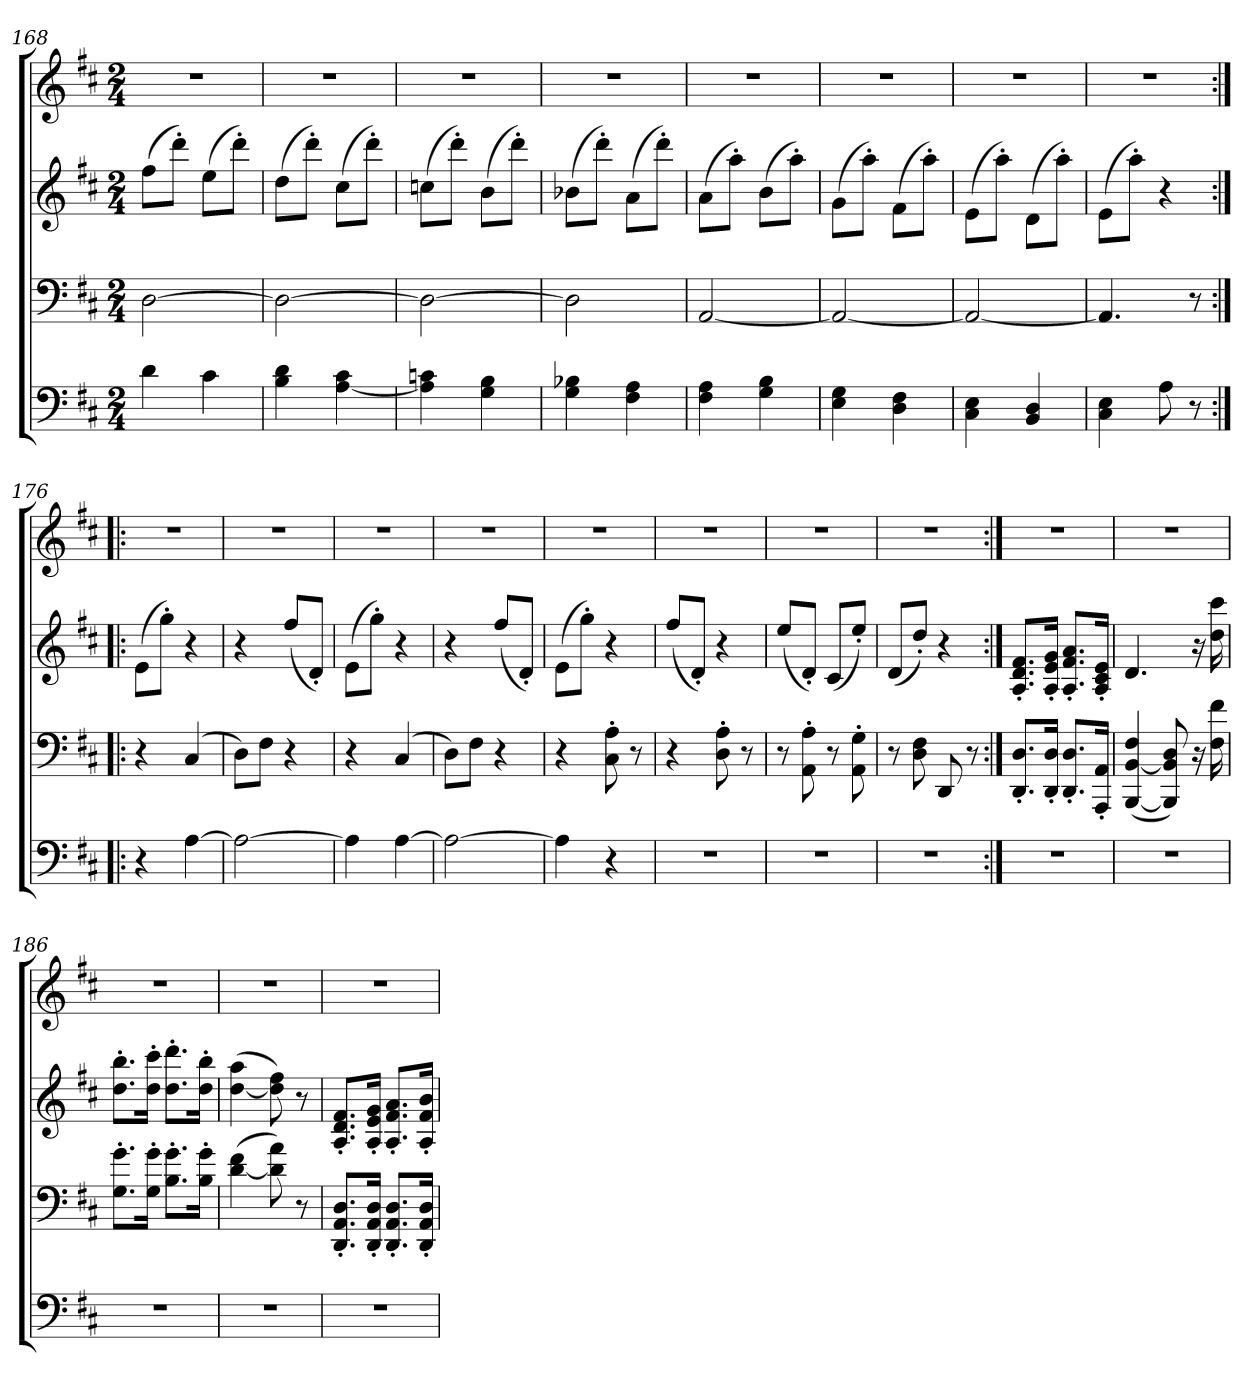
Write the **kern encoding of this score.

**kern	**kern	**kern	**kern
*part4	*part3	*part2	*part1
*staff4	*staff3	*staff2	*staff1
*clefF4	*clefF4	*clefG2	*clefG2
*k[f#c#]	*k[f#c#]	*k[f#c#]	*k[f#c#]
*M2/4	*M2/4	*M2/4	*M2/4
=168	=168	=168	=168
4d	[2D	(8ff#L	2r
.	.	8ddd'J)	.
4c#	.	(8eeL	.
.	.	8ddd'J)	.
=169	=169	=169	=169
4B 4d	2D_	(8ddL	2r
.	.	8ddd'J)	.
[4A 4c#	.	(8cc#L	.
.	.	8ddd'J)	.
=170	=170	=170	=170
4A] 4cn	2D_	(8ccnL	2r
.	.	8ddd'J)	.
4G 4B	.	(8bL	.
.	.	8ddd'J)	.
=171	=171	=171	=171
4G 4B-X	2D]	(8b-XL	2r
.	.	8ddd'J)	.
4F# 4A	.	(8aL	.
.	.	8ddd'J)	.
=172	=172	=172	=172
4F# 4A	[2AA	(8aL	2r
.	.	8aa'J)	.
4G 4B	.	(8bL	.
.	.	8aa'J)	.
=173	=173	=173	=173
4E 4G	2AA_	(8gL	2r
.	.	8aa'J)	.
4D 4F#	.	(8f#L	.
.	.	8aa'J)	.
=174	=174	=174	=174
4C# 4E	2AA_	(8eL	2r
.	.	8aa'J)	.
4BB 4D	.	(8dL	.
.	.	8aa'J)	.
=175	=175	=175	=175
4C# 4E	4.AA]	(8eL	2r
.	.	8aa'J)	.
8A	.	4r	.
8r	8r	.	.
=176:|!|:	=176:|!|:	=176:|!|:	=176:|!|:
4r	4r	(8eL	2r
.	.	8gg'J)	.
[4A	(4C#	4r	.
=177	=177	=177	=177
2A_	8DL)	4r	2r
.	8F#J	.	.
.	4r	(8ff#L	.
.	.	8d'J)	.
=178	=178	=178	=178
4A]	4r	(8eL	2r
.	.	8gg'J)	.
[4A	(4C#	4r	.
=179	=179	=179	=179
2A_	8DL)	4r	2r
.	8F#J	.	.
.	4r	(8ff#L	.
.	.	8d'J)	.
=180	=180	=180	=180
4A]	4r	(8eL	2r
.	.	8gg'J)	.
4r	8C#' 8A'	4r	.
.	8r	.	.
=181	=181	=181	=181
2r	4r	(8ff#L	2r
.	.	8d'J)	.
.	8D' 8A'	4r	.
.	8r	.	.
=182	=182	=182	=182
2r	8r	(8eeL	2r
.	8AA' 8A'	8d'J)	.
.	8r	(8c#L	.
.	8AA' 8G'	8ee'J)	.
=183	=183	=183	=183
2r	8r	(8dL	2r
.	8D 8F#	8dd'J)	.
.	8DD	4r	.
.	8r	.	.
=184:|!	=184:|!	=184:|!	=184:|!
2r	8.DD' 8.D'L	8.A' 8.d' 8.f#'L	2r
.	16DD' 16D'Jk	16A' 16e' 16g'Jk	.
.	8.DD' 8.D'L	8.A' 8.f#' 8.a'L	.
.	16AAA' 16AA'Jk	16A' 16c#' 16e'Jk	.
=185	=185	=185	=185
2r	([4BBB [4BB 4F#	4.d	2r
.	8BBB] 8BB] 8D)	.	.
.	16r	16r	.
.	16F# 16f#	16dd 16ccc#	.
=186	=186	=186	=186
2r	8.G' 8.g'L	8.dd' 8.bb'L	2r
.	16G' 16g'Jk	16dd' 16ccc#'Jk	.
.	8.B' 8.g'L	8.dd' 8.ddd'L	.
.	16B' 16g'Jk	16dd' 16bb'Jk	.
=187	=187	=187	=187
2r	([4d 4f#	([4dd 4aa	2r
.	8d] 8a)	8dd] 8ff#)	.
.	8r	8r	.
=188	=188	=188	=188
2r	8.DD' 8.AA' 8.D'L	8.A' 8.d' 8.f#'L	2r
.	16DD' 16AA' 16D'Jk	16A' 16e' 16g'Jk	.
.	8.DD' 8.AA' 8.D'L	8.A' 8.f#' 8.a'L	.
.	16DD' 16AA' 16D'Jk	16A' 16f#' 16b'Jk	.
=	=	=	=
*-	*-	*-	*-
